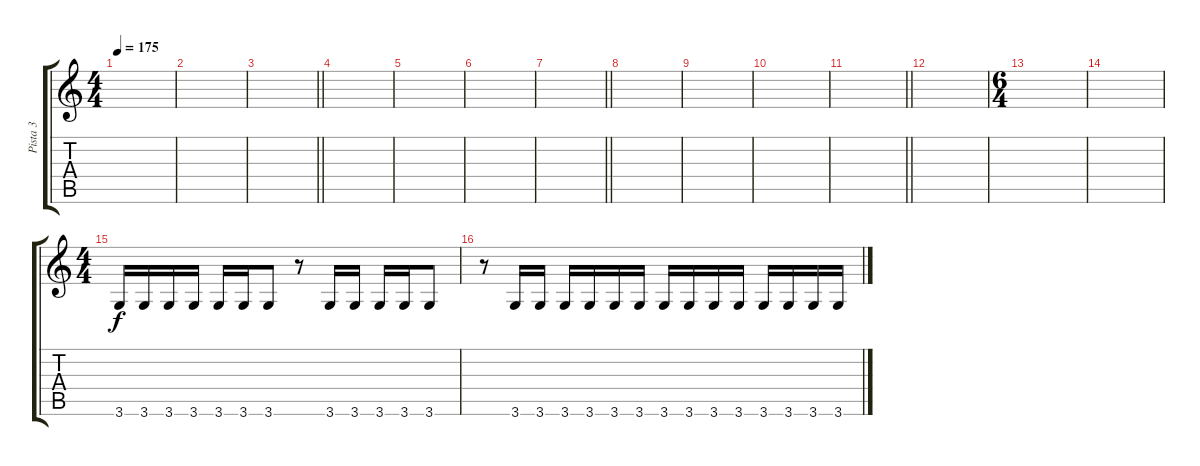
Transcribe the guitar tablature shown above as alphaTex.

\track ("Pista 3" "Pista 3") {instrument distortionguitar}
\staff {score tabs}
\tuning (E4 B3 G3 D3 A2 E2) {hide}
\ts (4 4)
\tempo 175
\clef g2
\ks c
|
|
\barLineRight lightlight
|
|
|
|
\barLineRight lightlight
|
|
|
|
\barLineRight lightlight
|
|
\ts (6 4)
|
|
\ts (4 4)
3.6.16 3.6.16 3.6.16 3.6.16 3.6.16 3.6.16 3.6.8 r.8 3.6.16 3.6.16 3.6.16 3.6.16 3.6.8 |
r.8 3.6.16 3.6.16 3.6.16 3.6.16 3.6.16 3.6.16 3.6.16 3.6.16 3.6.16 3.6.16 3.6.16 3.6.16 3.6.16 3.6.16
